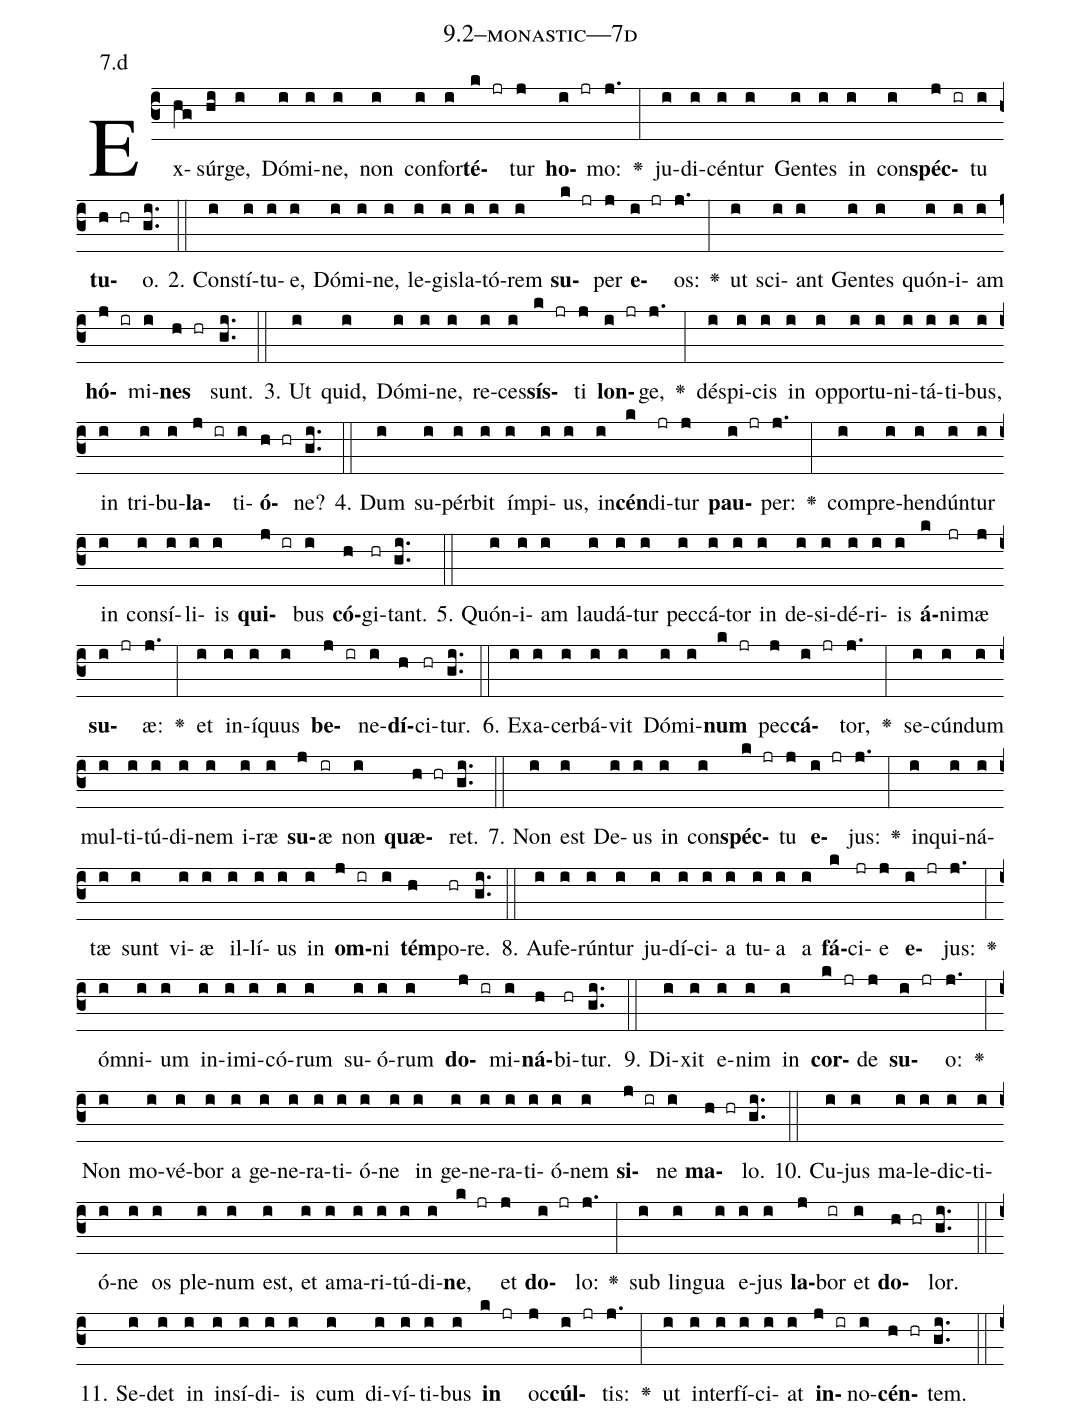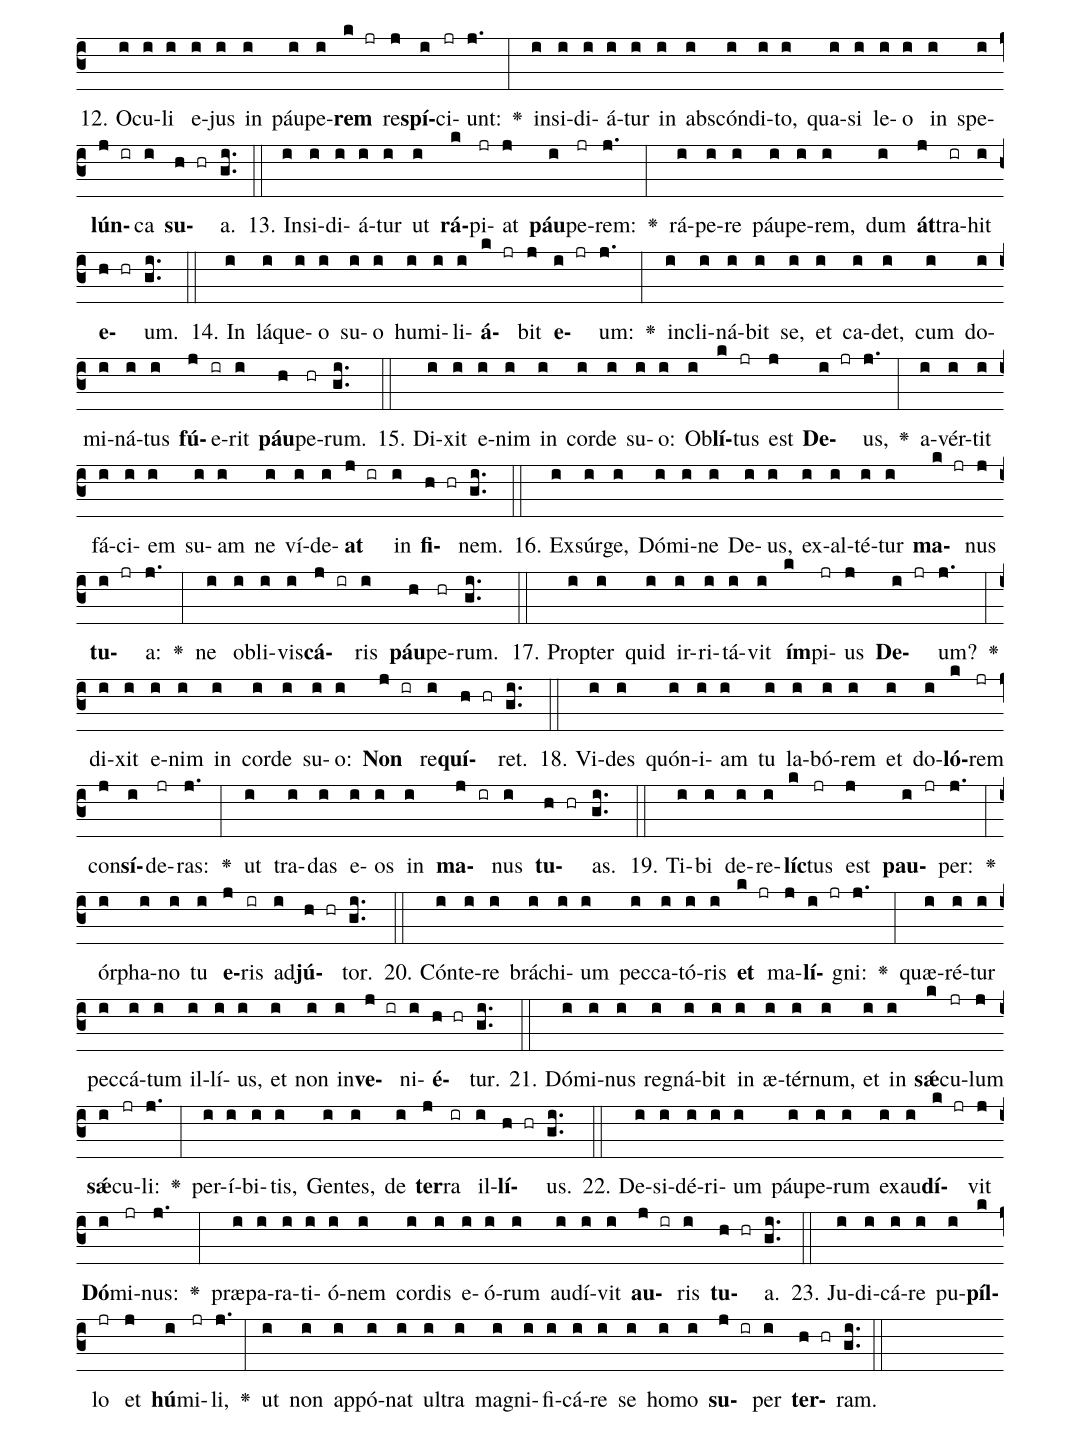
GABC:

name: 9.2--monastic---7d;
annotation: 7.d;
%%
(c3)Ex(hg)súr(hi)ge,(i) Dó(i)mi(i)ne,(i) non(i) con(i)for(i)<b>té</b>(k jr)tur(j) <b>ho</b>(i jr)mo:(j.) <v>\greheightstar</v>(:) ju(i)di(i)cén(i)tur(i) Gen(i)tes(i) in(i) con(i)<b>spéc</b>(j ir)tu(i) <b>tu</b>(h hr)o.(gi..) (::)
2. Con(i)stí(i)tu(i)e,(i) Dó(i)mi(i)ne,(i) le(i)gis(i)la(i)tó(i)rem(i) <b>su</b>(k jr)per(j) <b>e</b>(i jr)os:(j.) <v>\greheightstar</v>(:) ut(i) sci(i)ant(i) Gen(i)tes(i) quón(i)i(i)am(i) <b>hó</b>(j ir)mi(i)<b>nes</b>(h hr) sunt.(gi..) (::)
3. Ut(i) quid,(i) Dó(i)mi(i)ne,(i) re(i)ces(i)<b>sís</b>(k jr)ti(j) <b>lon</b>(i jr)ge,(j.) <v>\greheightstar</v>(:) dé(i)spi(i)cis(i) in(i) op(i)por(i)tu(i)ni(i)tá(i)ti(i)bus,(i) in(i) tri(i)bu(i)<b>la</b>(j ir)ti(i)<b>ó</b>(h hr)ne?(gi..) (::)
4. Dum(i) su(i)pér(i)bit(i) ím(i)pi(i)us,(i) in(i)<b>cén</b>(k)di(jr)tur(j) <b>pau</b>(i jr)per:(j.) <v>\greheightstar</v>(:) com(i)pre(i)hen(i)dún(i)tur(i) in(i) con(i)sí(i)li(i)is(i) <b>qui</b>(j ir)bus(i) <b>có</b>(h)gi(hr)tant.(gi..) (::)
5. Quón(i)i(i)am(i) lau(i)dá(i)tur(i) pec(i)cá(i)tor(i) in(i) de(i)si(i)dé(i)ri(i)is(i) <b>á</b>(k)ni(jr)mæ(j) <b>su</b>(i jr)æ:(j.) <v>\greheightstar</v>(:) et(i) in(i)í(i)quus(i) <b>be</b>(j ir)ne(i)<b>dí</b>(h)ci(hr)tur.(gi..) (::)
6. Ex(i)a(i)cer(i)bá(i)vit(i) Dó(i)mi(i)<b>num</b>(k jr) pec(j)<b>cá</b>(i jr)tor,(j.) <v>\greheightstar</v>(:) se(i)cún(i)dum(i) mul(i)ti(i)tú(i)di(i)nem(i) i(i)ræ(i) <b>su</b>(j)æ(ir) non(i) <b>quæ</b>(h hr)ret.(gi..) (::)
7. Non(i) est(i) De(i)us(i) in(i) con(i)<b>spéc</b>(k jr)tu(j) <b>e</b>(i jr)jus:(j.) <v>\greheightstar</v>(:) in(i)qui(i)ná(i)tæ(i) sunt(i) vi(i)æ(i) il(i)lí(i)us(i) in(i) <b>om</b>(j ir)ni(i) <b>tém</b>(h)po(hr)re.(gi..) (::)
8. Au(i)fe(i)rún(i)tur(i) ju(i)dí(i)ci(i)a(i) tu(i)a(i) a(i) <b>fá</b>(k)ci(jr)e(j) <b>e</b>(i jr)jus:(j.) <v>\greheightstar</v>(:) óm(i)ni(i)um(i) in(i)i(i)mi(i)có(i)rum(i) su(i)ó(i)rum(i) <b>do</b>(j ir)mi(i)<b>ná</b>(h)bi(hr)tur.(gi..) (::)
9. Di(i)xit(i) e(i)nim(i) in(i) <b>cor</b>(k jr)de(j) <b>su</b>(i jr)o:(j.) <v>\greheightstar</v>(:) Non(i) mo(i)vé(i)bor(i) a(i) ge(i)ne(i)ra(i)ti(i)ó(i)ne(i) in(i) ge(i)ne(i)ra(i)ti(i)ó(i)nem(i) <b>si</b>(j ir)ne(i) <b>ma</b>(h hr)lo.(gi..) (::)
10. Cu(i)jus(i) ma(i)le(i)dic(i)ti(i)ó(i)ne(i) os(i) ple(i)num(i) est,(i) et(i) a(i)ma(i)ri(i)tú(i)di(i)<b>ne</b>,(k jr) et(j) <b>do</b>(i jr)lo:(j.) <v>\greheightstar</v>(:) sub(i) lin(i)gua(i) e(i)jus(i) <b>la</b>(j)bor(ir) et(i) <b>do</b>(h hr)lor.(gi..) (::)
11. Se(i)det(i) in(i) in(i)sí(i)di(i)is(i) cum(i) di(i)ví(i)ti(i)bus(i) <b>in</b>(k jr) oc(j)<b>cúl</b>(i jr)tis:(j.) <v>\greheightstar</v>(:) ut(i) in(i)ter(i)fí(i)ci(i)at(i) <b>in</b>(j ir)no(i)<b>cén</b>(h hr)tem.(gi..) (::)
12. O(i)cu(i)li(i) e(i)jus(i) in(i) páu(i)pe(i)<b>rem</b>(k jr) re(j)<b>spí</b>(i)ci(jr)unt:(j.) <v>\greheightstar</v>(:) in(i)si(i)di(i)á(i)tur(i) in(i) abs(i)cón(i)di(i)to,(i) qua(i)si(i) le(i)o(i) in(i) spe(i)<b>lún</b>(j ir)ca(i) <b>su</b>(h hr)a.(gi..) (::)
13. In(i)si(i)di(i)á(i)tur(i) ut(i) <b>rá</b>(k)pi(jr)at(j) <b>páu</b>(i)pe(jr)rem:(j.) <v>\greheightstar</v>(:) rá(i)pe(i)re(i) páu(i)pe(i)rem,(i) dum(i) <b>át</b>(j)tra(ir)hit(i) <b>e</b>(h hr)um.(gi..) (::)
14. In(i) lá(i)que(i)o(i) su(i)o(i) hu(i)mi(i)li(i)<b>á</b>(k jr)bit(j) <b>e</b>(i jr)um:(j.) <v>\greheightstar</v>(:) in(i)cli(i)ná(i)bit(i) se,(i) et(i) ca(i)det,(i) cum(i) do(i)mi(i)ná(i)tus(i) <b>fú</b>(j)e(ir)rit(i) <b>páu</b>(h)pe(hr)rum.(gi..) (::)
15. Di(i)xit(i) e(i)nim(i) in(i) cor(i)de(i) su(i)o:(i) Ob(i)<b>lí</b>(k)tus(jr) est(j) <b>De</b>(i jr)us,(j.) <v>\greheightstar</v>(:) a(i)vér(i)tit(i) fá(i)ci(i)em(i) su(i)am(i) ne(i) ví(i)de(i)<b>at</b>(j ir) in(i) <b>fi</b>(h hr)nem.(gi..) (::)
16. Ex(i)súr(i)ge,(i) Dó(i)mi(i)ne(i) De(i)us,(i) ex(i)al(i)té(i)tur(i) <b>ma</b>(k jr)nus(j) <b>tu</b>(i jr)a:(j.) <v>\greheightstar</v>(:) ne(i) ob(i)li(i)vis(i)<b>cá</b>(j ir)ris(i) <b>páu</b>(h)pe(hr)rum.(gi..) (::)
17. Prop(i)ter(i) quid(i) ir(i)ri(i)tá(i)vit(i) <b>ím</b>(k)pi(jr)us(j) <b>De</b>(i jr)um?(j.) <v>\greheightstar</v>(:) di(i)xit(i) e(i)nim(i) in(i) cor(i)de(i) su(i)o:(i) <b>Non</b>(j ir) re(i)<b>quí</b>(h hr)ret.(gi..) (::)
18. Vi(i)des(i) quón(i)i(i)am(i) tu(i) la(i)bó(i)rem(i) et(i) do(i)<b>ló</b>(k)rem(jr) con(j)<b>sí</b>(i)de(jr)ras:(j.) <v>\greheightstar</v>(:) ut(i) tra(i)das(i) e(i)os(i) in(i) <b>ma</b>(j ir)nus(i) <b>tu</b>(h hr)as.(gi..) (::)
19. Ti(i)bi(i) de(i)re(i)<b>líc</b>(k)tus(jr) est(j) <b>pau</b>(i jr)per:(j.) <v>\greheightstar</v>(:) ór(i)pha(i)no(i) tu(i) <b>e</b>(j)ris(ir) ad(i)<b>jú</b>(h hr)tor.(gi..) (::)
20. Cón(i)te(i)re(i) brá(i)chi(i)um(i) pec(i)ca(i)tó(i)ris(i) <b>et</b>(k jr) ma(j)<b>lí</b>(i jr)gni:(j.) <v>\greheightstar</v>(:) quæ(i)ré(i)tur(i) pec(i)cá(i)tum(i) il(i)lí(i)us,(i) et(i) non(i) in(i)<b>ve</b>(j ir)ni(i)<b>é</b>(h hr)tur.(gi..) (::)
21. Dó(i)mi(i)nus(i) re(i)gná(i)bit(i) in(i) æ(i)tér(i)num,(i) et(i) in(i) <b>sǽ</b>(k)cu(jr)lum(j) <b>sǽ</b>(i)cu(jr)li:(j.) <v>\greheightstar</v>(:) per(i)í(i)bi(i)tis,(i) Gen(i)tes,(i) de(i) <b>ter</b>(j)ra(ir) il(i)<b>lí</b>(h hr)us.(gi..) (::)
22. De(i)si(i)dé(i)ri(i)um(i) páu(i)pe(i)rum(i) ex(i)au(i)<b>dí</b>(k jr)vit(j) <b>Dó</b>(i)mi(jr)nus:(j.) <v>\greheightstar</v>(:) præ(i)pa(i)ra(i)ti(i)ó(i)nem(i) cor(i)dis(i) e(i)ó(i)rum(i) au(i)dí(i)vit(i) <b>au</b>(j ir)ris(i) <b>tu</b>(h hr)a.(gi..) (::)
23. Ju(i)di(i)cá(i)re(i) pu(i)<b>píl</b>(k)lo(jr) et(j) <b>hú</b>(i)mi(jr)li,(j.) <v>\greheightstar</v>(:) ut(i) non(i) ap(i)pó(i)nat(i) ul(i)tra(i) ma(i)gni(i)fi(i)cá(i)re(i) se(i) ho(i)mo(i) <b>su</b>(j ir)per(i) <b>ter</b>(h hr)ram.(gi..) (::)
